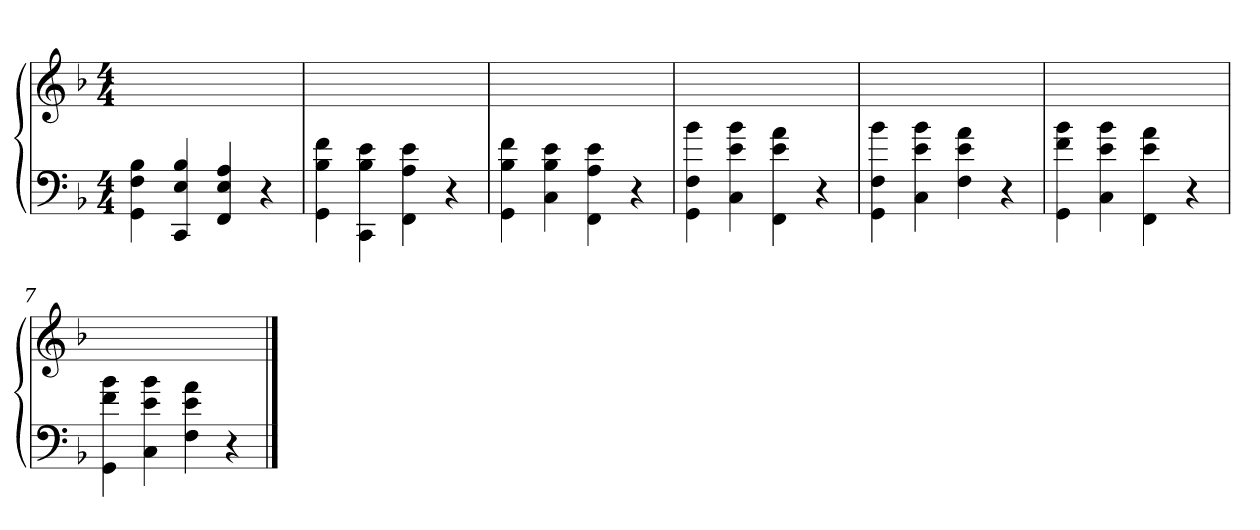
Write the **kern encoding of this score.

**kern	**kern
*part2	*part1
*staff2	*staff1
*clefF4	*clefG2
*k[b-]	*k[b-]
*F:	*F:
*M4/4	*M4/4
*MM60	*MM60
=1	=1
4GG 4F 4B-	1ryy
4CC 4E 4B-	.
4FF 4E 4A	.
4r	.
=2	=2
4GG 4B- 4f	1ryy
4CC 4B- 4e	.
4FF 4A 4e	.
4r	.
=3	=3
4GG 4B- 4f	1ryy
4C 4B- 4e	.
4FF 4A 4e	.
4r	.
=4	=4
4GG 4F 4b-	1ryy
4C 4e 4b-	.
4FF 4e 4a	.
4r	.
=5	=5
4GG 4F 4b-	1ryy
4C 4e 4b-	.
4F 4e 4a	.
4r	.
=6	=6
4GG 4f 4b-	1ryy
4C 4e 4b-	.
4FF 4e 4a	.
4r	.
=7	=7
4GG 4f 4b-	1ryy
4C 4e 4b-	.
4F 4e 4a	.
4r	.
==	==
*-	*-
